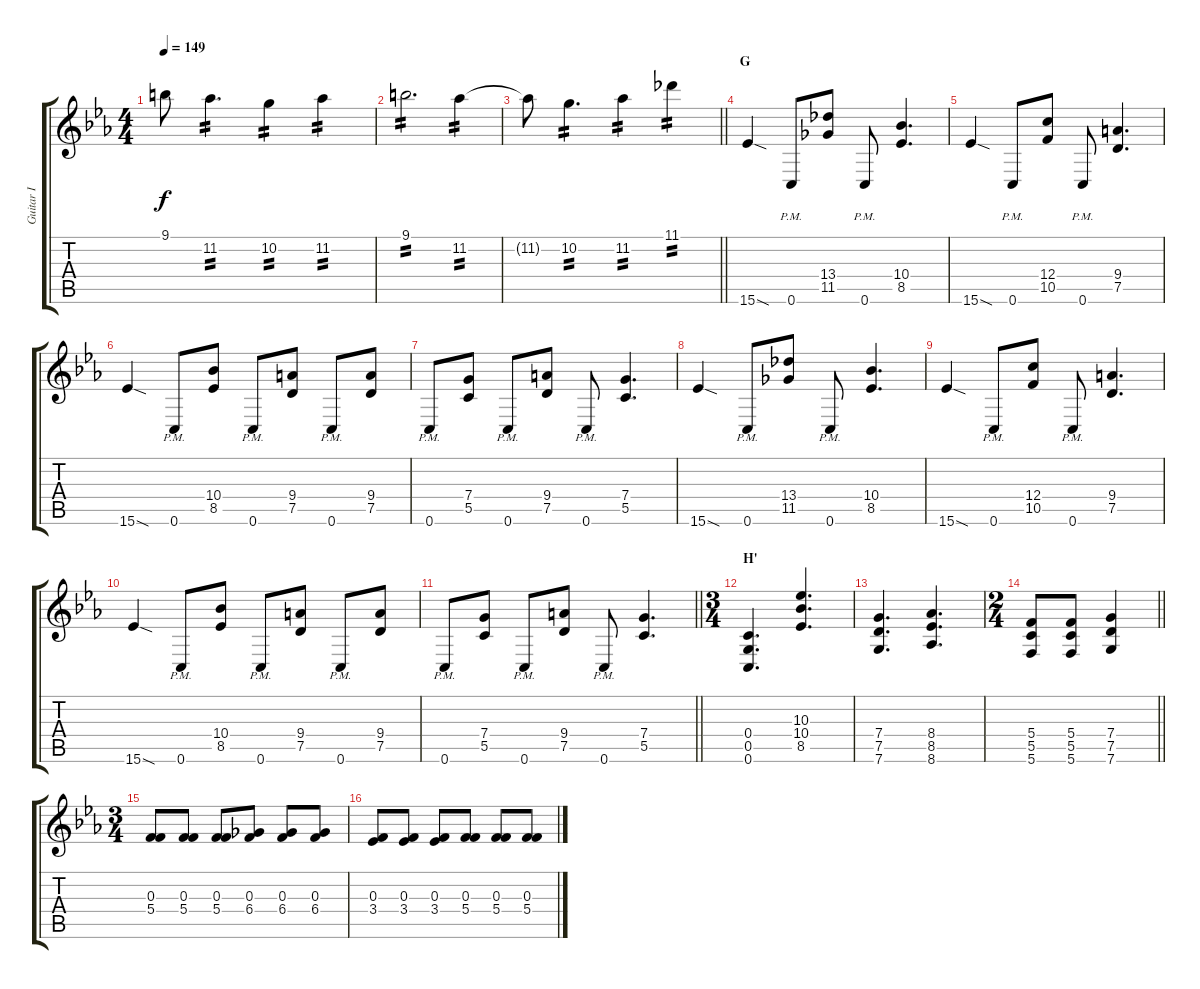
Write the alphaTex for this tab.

\track ("Guitar I" "Guitar I") {instrument distortionguitar}
\staff {score tabs}
\tuning (D4 A3 F3 C3 G2 C2) {hide}
\ts (4 4)
\tempo 149
\clef g2
\ks cminor
9.1{t}.8{dy f} 11.2.4{d tp 2} 10.2.4{tp 2} 11.2.4{tp 2} |
9.1.2{d tp 2} 11.2.4{tp 2} |
\barLineRight lightlight
11.2{t}.8 10.2.4{d tp 2} 11.2.4{tp 2} 11.1.4{tp 2} |
\section ("" "G")
15.6{sod}.4 0.6{pm}.8 (13.4 11.5).8 0.6{pm}.8 (10.4 8.5).4{d} |
15.6{sod}.4 0.6{pm}.8 (12.4 10.5).8 0.6{pm}.8 (9.4 7.5).4{d} |
15.6{sod}.4 0.6{pm}.8 (10.4 8.5).8 0.6{pm}.8 (9.4 7.5).8 0.6{pm}.8 (9.4 7.5).8 |
0.6{pm}.8 (7.4 5.5).8 0.6{pm}.8 (9.4 7.5).8 0.6{pm}.8 (7.4 5.5).4{d} |
15.6{sod}.4 0.6{pm}.8 (13.4 11.5).8 0.6{pm}.8 (10.4 8.5).4{d} |
15.6{sod}.4 0.6{pm}.8 (12.4 10.5).8 0.6{pm}.8 (9.4 7.5).4{d} |
15.6{sod}.4 0.6{pm}.8 (10.4 8.5).8 0.6{pm}.8 (9.4 7.5).8 0.6{pm}.8 (9.4 7.5).8 |
\barLineRight lightlight
0.6{pm}.8 (7.4 5.5).8 0.6{pm}.8 (9.4 7.5).8 0.6{pm}.8 (7.4 5.5).4{d} |
\ts (3 4)
\section ("" "H'")
(0.4 0.5 0.6).4{d} (10.3 10.4 8.5).4{d} |
(7.4 7.5 7.6).4{d} (8.4 8.5 8.6).4{d} |
\ts (2 4)
\barLineRight lightlight
(5.4 5.5 5.6).8 (5.4 5.5 5.6).8 (7.4 7.5 7.6).4 |
\ts (3 4)
(0.3 5.4).8 (0.3 5.4).8 (0.3 5.4).8 (0.3 6.4).8 (0.3 6.4).8 (0.3 6.4).8 |
(0.3 3.4).8 (0.3 3.4).8 (0.3 3.4).8 (0.3 5.4).8 (0.3 5.4).8 (0.3 5.4).8
